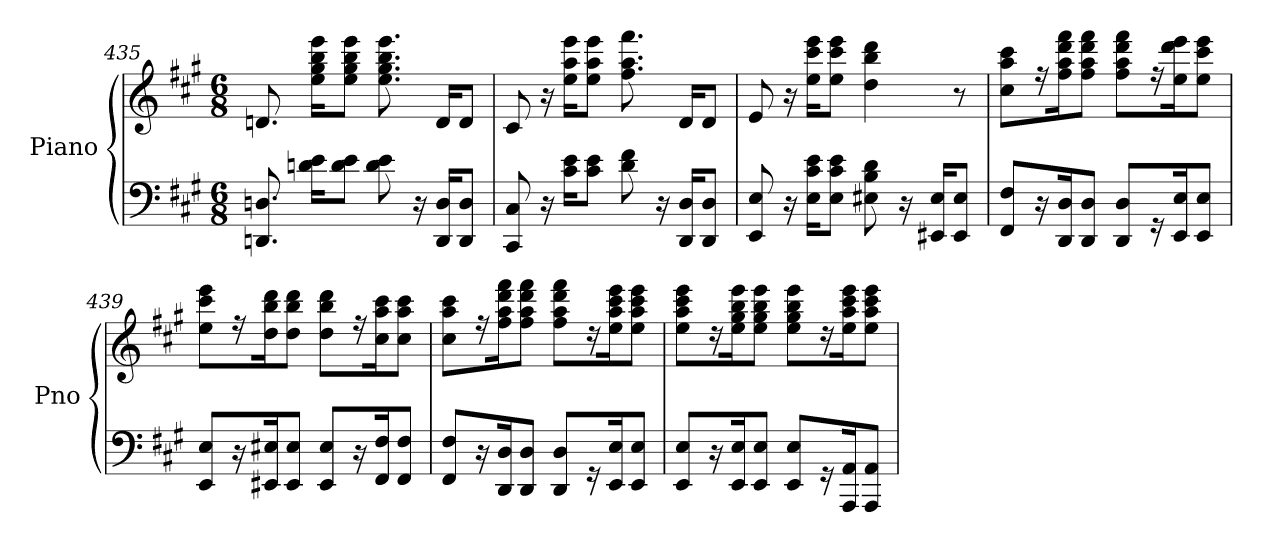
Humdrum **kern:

**kern	**kern
*part1	*part1
*staff2	*staff1
*I"Piano	*
*I'Pno	*
*clefF4	*clefG2
*k[f#c#g#]	*k[f#c#g#]
*M6/8	*M6/8
=435	=435
8.DDn/ 8.Dn/	8.dn/
16dn\ 16e\KL	16ee\ 16gg#\ 16bb\ 16eee\KL
8d\ 8e\J	8ee\ 8gg#\ 8bb\ 8eee\J
8d\ 8e\	8.ee\ 8.gg#\ 8.bb\ 8.eee\
16r	.
16DD/ 16D/KL	16d/KL
8DD/ 8D/J	8d/J
!!LO:LB:g=z
=436	=436
8CC#/ 8C#/	8c#/
16r	16r
16c#\ 16e\KL	16ee\ 16aa\ 16eee\KL
8c#\ 8e\J	8ee\ 8aa\ 8eee\J
8d\ 8f#\	8.ff#\ 8.aa\ 8.fff#\
16r	.
16DD/ 16D/KL	16d/KL
8DD/ 8D/J	8d/J
=437	=437
8EE/ 8E/	8e/
16r	16r
16E\ 16c#\ 16e\KL	16ee\ 16ccc#\ 16eee\KL
8E\ 8c#\ 8e\J	8ee\ 8ccc#\ 8eee\J
8E#X\ 8B\ 8d\	4dd\ 4bb\ 4ddd\
16r	.
16EE#X/ 16E#/KL	.
8EE#/ 8E#/J	8r
=438	=438
8FF#/ 8F#/L	8cc#\ 8aa\ 8ccc#\L
16r	16r
16DD/ 16D/K	16ff#\ 16aa\ 16ddd\ 16fff#\K
8DD/ 8D/J	8ff#\ 8aa\ 8ddd\ 8fff#\J
8DD/ 8D/L	8ff#\ 8aa\ 8ddd\ 8fff#\L
16r	16r
16EE/ 16E/K	16ee\ 16ddd\ 16eee\K
8EE/ 8E/J	8ee\ 8ccc#\ 8eee\J
=439	=439
8EE/ 8E/L	8ee\ 8ccc#\ 8eee\L
16r	16r
16EE#X/ 16E#X/K	16dd\ 16bb\ 16ddd\K
8EE#/ 8E#/J	8dd\ 8bb\ 8ddd\J
8EE#/ 8E#/L	8dd\ 8bb\ 8ddd\L
16r	16r
16FF#/ 16F#/K	16cc#\ 16aa\ 16ccc#\K
8FF#/ 8F#/J	8cc#\ 8aa\ 8ccc#\J
=440	=440
8FF#/ 8F#/L	8cc#\ 8aa\ 8ccc#\L
16r	16r
16DD/ 16D/K	16ff#\ 16aa\ 16ddd\ 16fff#\K
8DD/ 8D/J	8ff#\ 8aa\ 8ddd\ 8fff#\J
8DD/ 8D/L	8ff#\ 8aa\ 8ddd\ 8fff#\L
16r	16rdd
16EE/ 16E/K	16ee\ 16aa\ 16ccc#\ 16eee\K
8EE/ 8E/J	8ee\ 8aa\ 8ccc#\ 8eee\J
!!LO:PB:g=z
=441	=441
8EE/ 8E/L	8ee\ 8aa\ 8ccc#\ 8eee\L
16r	16rdd
16EE/ 16E/K	16ee\ 16gg#\ 16bb\ 16eee\K
8EE/ 8E/J	8ee\ 8gg#\ 8bb\ 8eee\J
8EE/ 8E/L	8ee\ 8gg#\ 8bb\ 8eee\L
16r	16rdd
16AAA/ 16AA/K	16ee\ 16aa\ 16ccc#\ 16eee\K
8AAA/ 8AA/J	8ee\ 8aa\ 8ccc#\ 8eee\J
=	=
*-	*-
